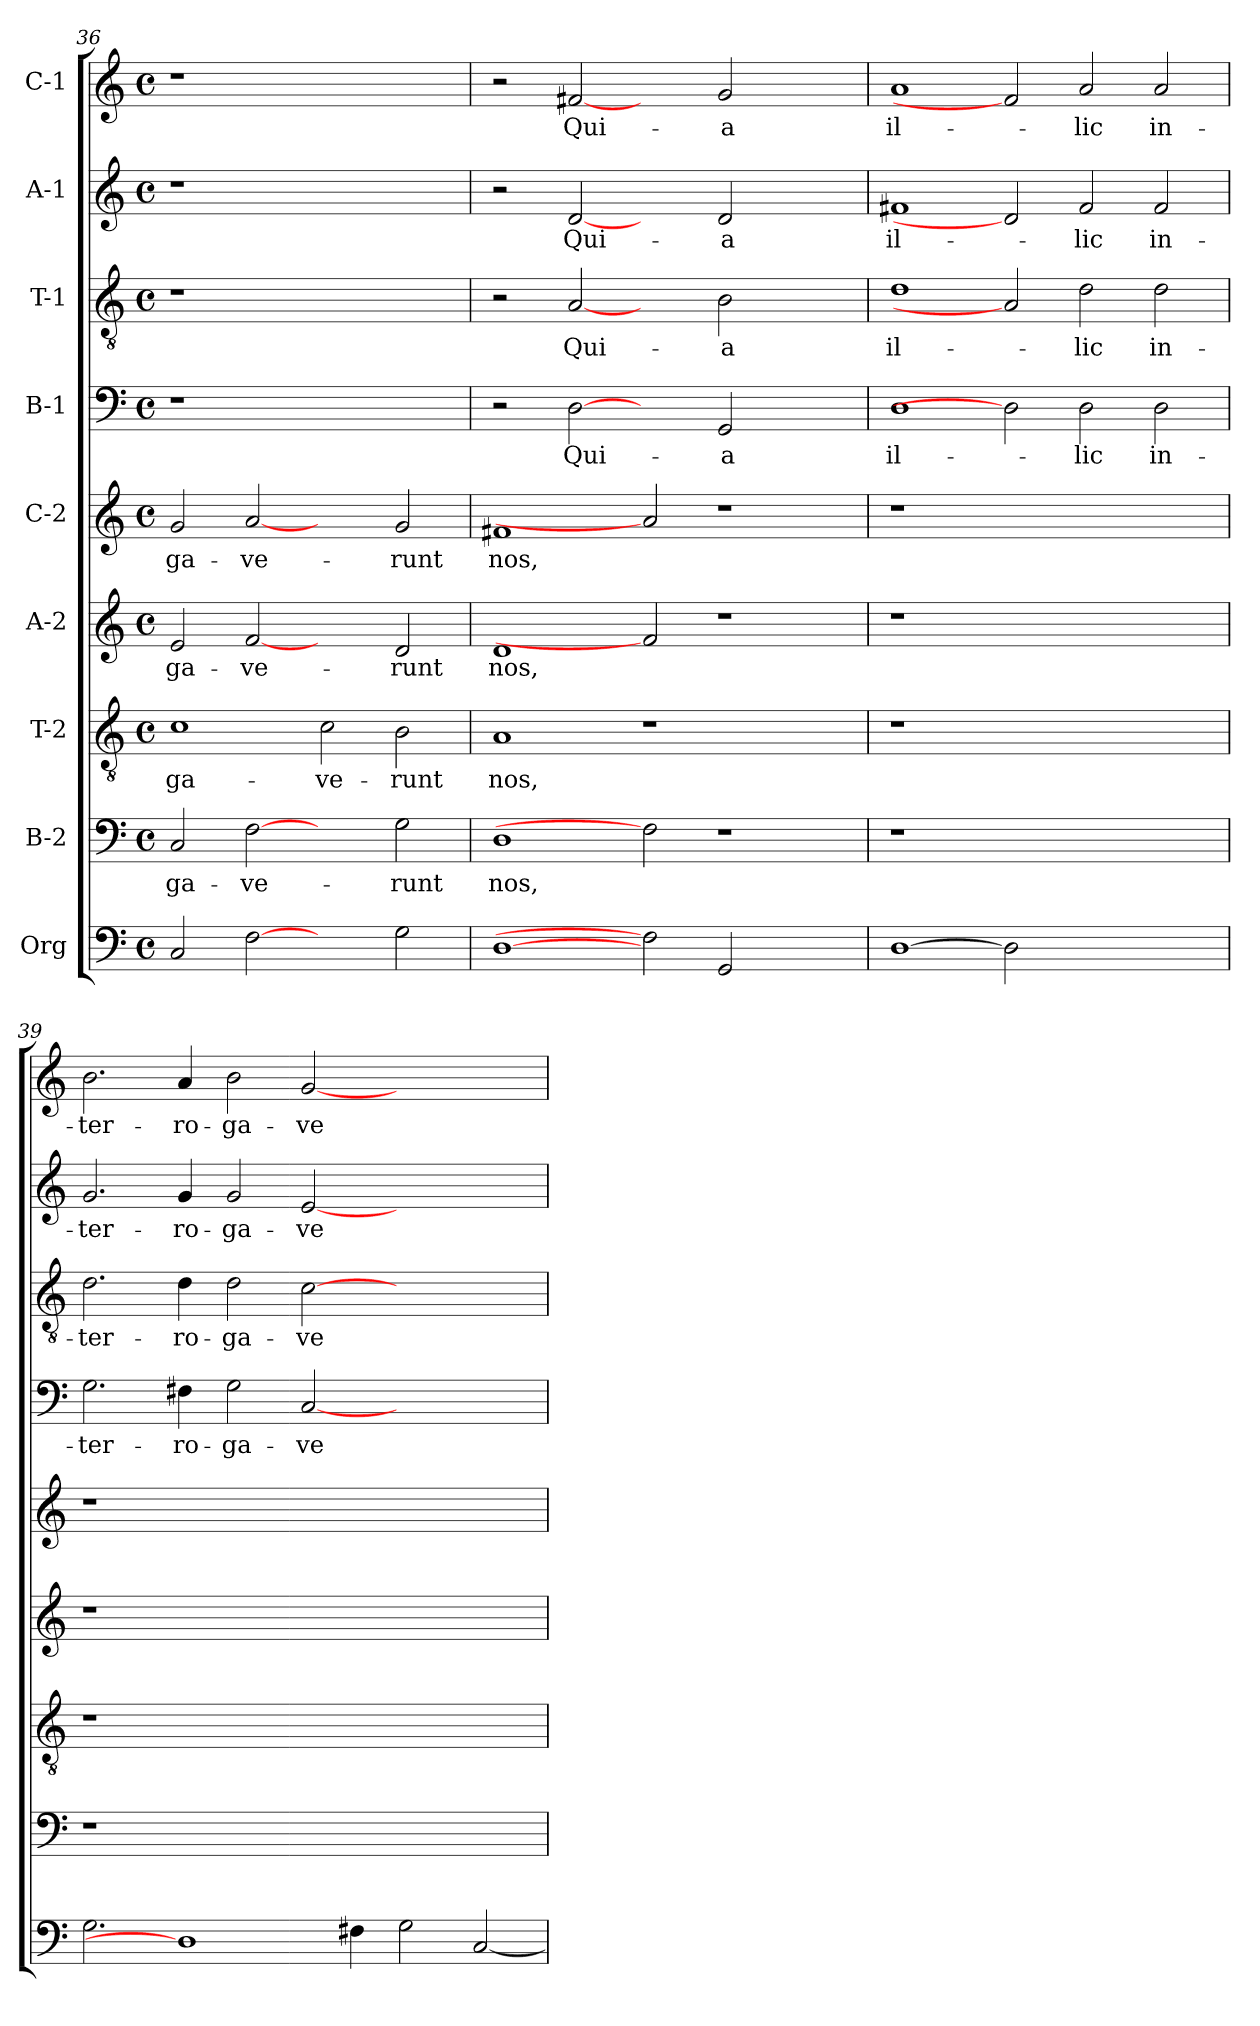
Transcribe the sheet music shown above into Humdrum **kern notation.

**kern	**kern	**text	**kern	**text	**kern	**text	**kern	**text	**kern	**text	**kern	**text	**kern	**text	**kern	**text
*part9	*part8	*part8	*part7	*part7	*part6	*part6	*part5	*part5	*part4	*part4	*part3	*part3	*part2	*part2	*part1	*part1
*staff9	*staff8	*staff8	*staff7	*staff7	*staff6	*staff6	*staff5	*staff5	*staff4	*staff4	*staff3	*staff3	*staff2	*staff2	*staff1	*staff1
*I"Org	*I"B-2	*	*I"T-2	*	*I"A-2	*	*I"C-2	*	*I"B-1	*	*I"T-1	*	*I"A-1	*	*I"C-1	*
*clefF4	*clefF4	*	*clefGv2	*	*clefG2	*	*clefG2	*	*clefF4	*	*clefGv2	*	*clefG2	*	*clefG2	*
*k[]	*k[]	*	*k[]	*	*k[]	*	*k[]	*	*k[]	*	*k[]	*	*k[]	*	*k[]	*
*C:	*C:	*	*C:	*	*C:	*	*C:	*	*C:	*	*C:	*	*C:	*	*C:	*
*M4/4	*M4/4	*	*M4/4	*	*M4/4	*	*M4/4	*	*M4/4	*	*M4/4	*	*M4/4	*	*M4/4	*
*met(c)	*met(c)	*	*met(c)	*	*met(c)	*	*met(c)	*	*met(c)	*	*met(c)	*	*met(c)	*	*met(c)	*
=36	=36	=36	=36	=36	=36	=36	=36	=36	=36	=36	=36	=36	=36	=36	=36	=36
!	!	!LO:LY:b	!	!LO:LY:b	!	!LO:LY:b	!	!LO:LY:b	!	!	!	!	!	!	!	!
2C/	2C/	-ga-	1c	-ga-	2e/	-ga-	2g/	-ga-	1r	.	1r	.	1r	.	1r	.
!	!	!LO:LY:b	!	!	!	!LO:LY:b	!	!LO:LY:b	!	!	!	!	!	!	!	!
[2F	[2F	-ve-	.	.	[2f	-ve-	[2a	-ve-	.	.	.	.	.	.	.	.
!	!	!	!	!LO:LY:b	!	!	!	!	!	!	!	!	!	!	!	!
2ryy	2ryy	.	2c\	-ve-	2ryy	.	2ryy	.	1ryy	.	1ryy	.	1ryy	.	1ryy	.
!	!	!LO:LY:b	!	!LO:LY:b	!	!LO:LY:b	!	!LO:LY:b	!	!	!	!	!	!	!	!
2G\	2G\	-runt	2B\	-runt	2d/	-runt	2g/	-runt	.	.	.	.	.	.	.	.
!!LO:PB:g=z
=37	=37	=37	=37	=37	=37	=37	=37	=37	=37	=37	=37	=37	=37	=37	=37	=37
!	!	!LO:LY:b	!	!LO:LY:b	!	!LO:LY:b	!	!LO:LY:b	!	!	!	!	!	!	!	!
[1D	1D	nos,	1A	nos,	1d	nos,	1f#X	nos,	2r	.	2r	.	2r	.	2r	.
!	!	!	!	!	!	!	!	!	!	!LO:LY:b	!	!LO:LY:b	!	!LO:LY:b	!	!LO:LY:b
.	.	.	.	.	.	.	.	.	[2D	Qui-	[2A	Qui-	[2d	Qui-	[2f#X	Qui-
2F]	2F]	.	1r	.	2f]	.	2a]	.	2ryy	.	2ryy	.	2ryy	.	2ryy	.
!	!	!	!	!	!	!	!	!	!	!LO:LY:b	!	!LO:LY:b	!	!LO:LY:b	!	!LO:LY:b
2GG/	1r	.	.	.	1r	.	1r	.	2GG/	-a	2B\	-a	2d/	-a	2g/	-a
2ryy	.	.	2ryy	.	.	.	.	.	2ryy	.	2ryy	.	2ryy	.	2ryy	.
=38	=38	=38	=38	=38	=38	=38	=38	=38	=38	=38	=38	=38	=38	=38	=38	=38
!	!	!	!	!	!	!	!	!	!	!LO:LY:b	!	!LO:LY:b	!	!LO:LY:b	!	!LO:LY:b
[1D	1r	.	1r	.	1r	.	1r	.	1D	il-	1d	il-	1f#X	il-	1a	il-
2D]	1.ryy	.	1.ryy	.	1.ryy	.	1.ryy	.	2D]	.	2A]	.	2d]	.	2f#]	.
!	!	!	!	!	!	!	!	!	!	!LO:LY:b	!	!LO:LY:b	!	!LO:LY:b	!	!LO:LY:b
1ryy	.	.	.	.	.	.	.	.	2D\	-lic	2d\	-lic	2f#/	-lic	2a/	-lic
!	!	!	!	!	!	!	!	!	!	!LO:LY:b	!	!LO:LY:b	!	!LO:LY:b	!	!LO:LY:b
.	.	.	.	.	.	.	.	.	2D\	in-	2d\	in-	2f#/	in-	2a/	in-
=39	=39	=39	=39	=39	=39	=39	=39	=39	=39	=39	=39	=39	=39	=39	=39	=39
!	!	!	!	!	!	!	!	!	!	!LO:LY:b	!	!LO:LY:b	!	!LO:LY:b	!	!LO:LY:b
2.G\	1r	.	1r	.	1r	.	1r	.	2.G\	-ter-	2.d\	-ter-	2.g/	-ter-	2.b\	-ter-
!	!	!	!	!	!	!	!	!	!	!LO:LY:b	!	!LO:LY:b	!	!LO:LY:b	!	!LO:LY:b
1D]	.	.	.	.	.	.	.	.	4F#X\	-ro-	4d\	-ro-	4g/	-ro-	4a/	-ro-
!	!	!	!	!	!	!	!	!	!	!LO:LY:b	!	!LO:LY:b	!	!LO:LY:b	!	!LO:LY:b
.	0ryy	.	0ryy	.	0ryy	.	0ryy	.	2G\	-ga-	2d\	-ga-	2g/	-ga-	2b\	-ga-
!	!	!	!	!	!	!	!	!	!	!LO:LY:b	!	!LO:LY:b	!	!LO:LY:b	!	!LO:LY:b
.	.	.	.	.	.	.	.	.	[2C/	-ve-	[2c\	-ve-	[2e/	-ve-	[2g/	-ve-
4F#X\	.	.	.	.	.	.	.	.	.	.	.	.	.	.	.	.
2G\	.	.	.	.	.	.	.	.	1ryy	.	1ryy	.	1ryy	.	1ryy	.
[2C/	.	.	.	.	.	.	.	.	.	.	.	.	.	.	.	.
=	=	=	=	=	=	=	=	=	=	=	=	=	=	=	=	=
*-	*-	*-	*-	*-	*-	*-	*-	*-	*-	*-	*-	*-	*-	*-	*-	*-
